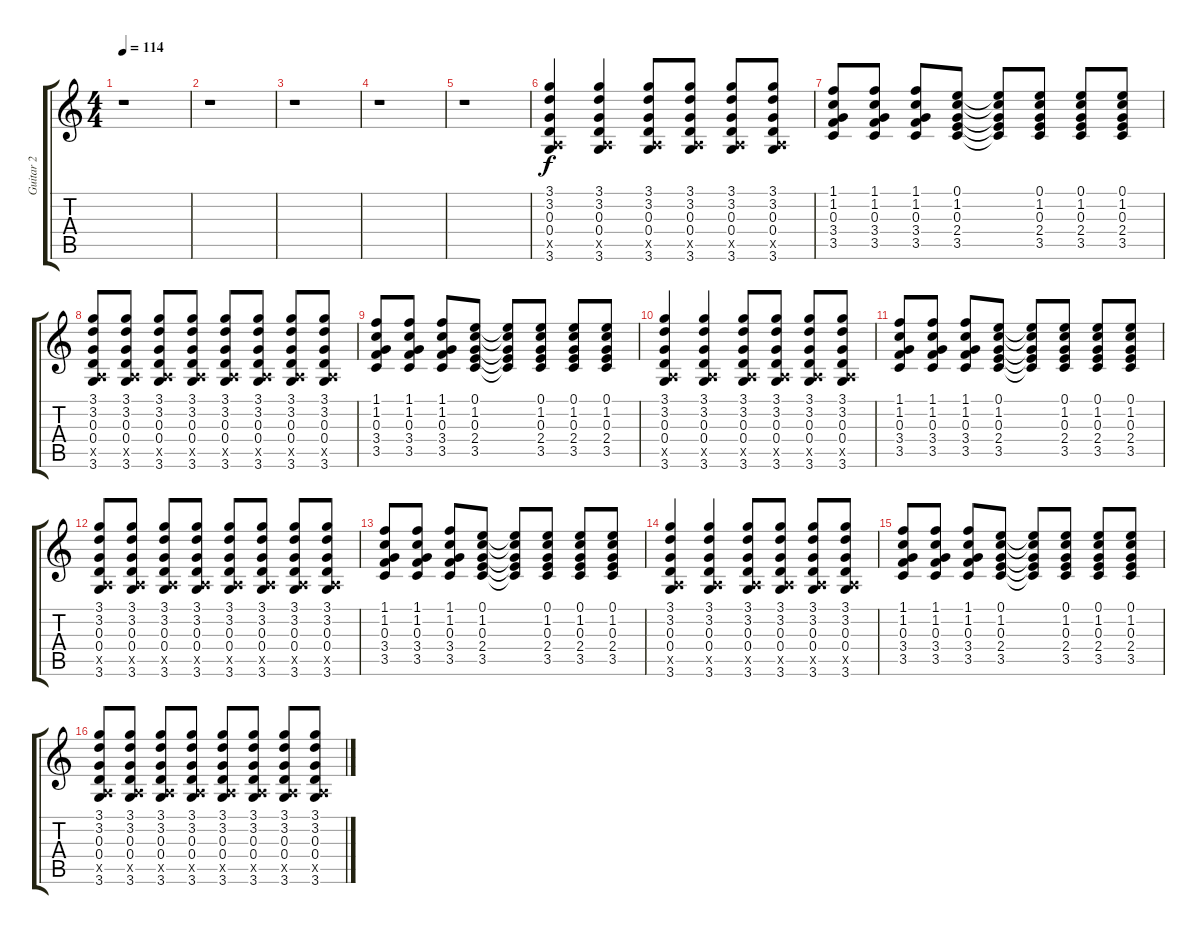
\track ("Guitar 2" "Guitar 2") {instrument overdrivenguitar}
\staff {score tabs}
\tuning (E4 B3 G3 D3 A2 E2) {hide}
\ts (4 4)
\tempo 114
\clef g2
\ks c
r.1{dy f} |
r.1 |
r.1 |
r.1 |
r.1 |
(3.1 3.2 0.3 0.4 0.5{x} 3.6).4 (3.1 3.2 0.3 0.4 0.5{x} 3.6).4 (3.1 3.2 0.3 0.4 0.5{x} 3.6).8 (3.1 3.2 0.3 0.4 0.5{x} 3.6).8 (3.1 3.2 0.3 0.4 0.5{x} 3.6).8 (3.1 3.2 0.3 0.4 0.5{x} 3.6).8 |
(1.1 1.2 0.3 3.4 3.5).8 (1.1 1.2 0.3 3.4 3.5).8 (1.1 1.2 0.3 3.4 3.5).8 (0.1 1.2 0.3 2.4 3.5).8 (0.1{t} 1.2{t} 0.3{t} 2.4{t} 3.5{t}).8 (0.1 1.2 0.3 2.4 3.5).8 (0.1 1.2 0.3 2.4 3.5).8 (0.1 1.2 0.3 2.4 3.5).8 |
(3.1 3.2 0.3 0.4 0.5{x} 3.6).8 (3.1 3.2 0.3 0.4 0.5{x} 3.6).8 (3.1 3.2 0.3 0.4 0.5{x} 3.6).8 (3.1 3.2 0.3 0.4 0.5{x} 3.6).8 (3.1 3.2 0.3 0.4 0.5{x} 3.6).8 (3.1 3.2 0.3 0.4 0.5{x} 3.6).8 (3.1 3.2 0.3 0.4 0.5{x} 3.6).8 (3.1 3.2 0.3 0.4 0.5{x} 3.6).8 |
(1.1 1.2 0.3 3.4 3.5).8 (1.1 1.2 0.3 3.4 3.5).8 (1.1 1.2 0.3 3.4 3.5).8 (0.1 1.2 0.3 2.4 3.5).8 (0.1{t} 1.2{t} 0.3{t} 2.4{t} 3.5{t}).8 (0.1 1.2 0.3 2.4 3.5).8 (0.1 1.2 0.3 2.4 3.5).8 (0.1 1.2 0.3 2.4 3.5).8 |
(3.1 3.2 0.3 0.4 0.5{x} 3.6).4 (3.1 3.2 0.3 0.4 0.5{x} 3.6).4 (3.1 3.2 0.3 0.4 0.5{x} 3.6).8 (3.1 3.2 0.3 0.4 0.5{x} 3.6).8 (3.1 3.2 0.3 0.4 0.5{x} 3.6).8 (3.1 3.2 0.3 0.4 0.5{x} 3.6).8 |
(1.1 1.2 0.3 3.4 3.5).8 (1.1 1.2 0.3 3.4 3.5).8 (1.1 1.2 0.3 3.4 3.5).8 (0.1 1.2 0.3 2.4 3.5).8 (0.1{t} 1.2{t} 0.3{t} 2.4{t} 3.5{t}).8 (0.1 1.2 0.3 2.4 3.5).8 (0.1 1.2 0.3 2.4 3.5).8 (0.1 1.2 0.3 2.4 3.5).8 |
(3.1 3.2 0.3 0.4 0.5{x} 3.6).8 (3.1 3.2 0.3 0.4 0.5{x} 3.6).8 (3.1 3.2 0.3 0.4 0.5{x} 3.6).8 (3.1 3.2 0.3 0.4 0.5{x} 3.6).8 (3.1 3.2 0.3 0.4 0.5{x} 3.6).8 (3.1 3.2 0.3 0.4 0.5{x} 3.6).8 (3.1 3.2 0.3 0.4 0.5{x} 3.6).8 (3.1 3.2 0.3 0.4 0.5{x} 3.6).8 |
(1.1 1.2 0.3 3.4 3.5).8 (1.1 1.2 0.3 3.4 3.5).8 (1.1 1.2 0.3 3.4 3.5).8 (0.1 1.2 0.3 2.4 3.5).8 (0.1{t} 1.2{t} 0.3{t} 2.4{t} 3.5{t}).8 (0.1 1.2 0.3 2.4 3.5).8 (0.1 1.2 0.3 2.4 3.5).8 (0.1 1.2 0.3 2.4 3.5).8 |
(3.1 3.2 0.3 0.4 0.5{x} 3.6).4 (3.1 3.2 0.3 0.4 0.5{x} 3.6).4 (3.1 3.2 0.3 0.4 0.5{x} 3.6).8 (3.1 3.2 0.3 0.4 0.5{x} 3.6).8 (3.1 3.2 0.3 0.4 0.5{x} 3.6).8 (3.1 3.2 0.3 0.4 0.5{x} 3.6).8 |
(1.1 1.2 0.3 3.4 3.5).8 (1.1 1.2 0.3 3.4 3.5).8 (1.1 1.2 0.3 3.4 3.5).8 (0.1 1.2 0.3 2.4 3.5).8 (0.1{t} 1.2{t} 0.3{t} 2.4{t} 3.5{t}).8 (0.1 1.2 0.3 2.4 3.5).8 (0.1 1.2 0.3 2.4 3.5).8 (0.1 1.2 0.3 2.4 3.5).8 |
(3.1 3.2 0.3 0.4 0.5{x} 3.6).8 (3.1 3.2 0.3 0.4 0.5{x} 3.6).8 (3.1 3.2 0.3 0.4 0.5{x} 3.6).8 (3.1 3.2 0.3 0.4 0.5{x} 3.6).8 (3.1 3.2 0.3 0.4 0.5{x} 3.6).8 (3.1 3.2 0.3 0.4 0.5{x} 3.6).8 (3.1 3.2 0.3 0.4 0.5{x} 3.6).8 (3.1 3.2 0.3 0.4 0.5{x} 3.6).8
